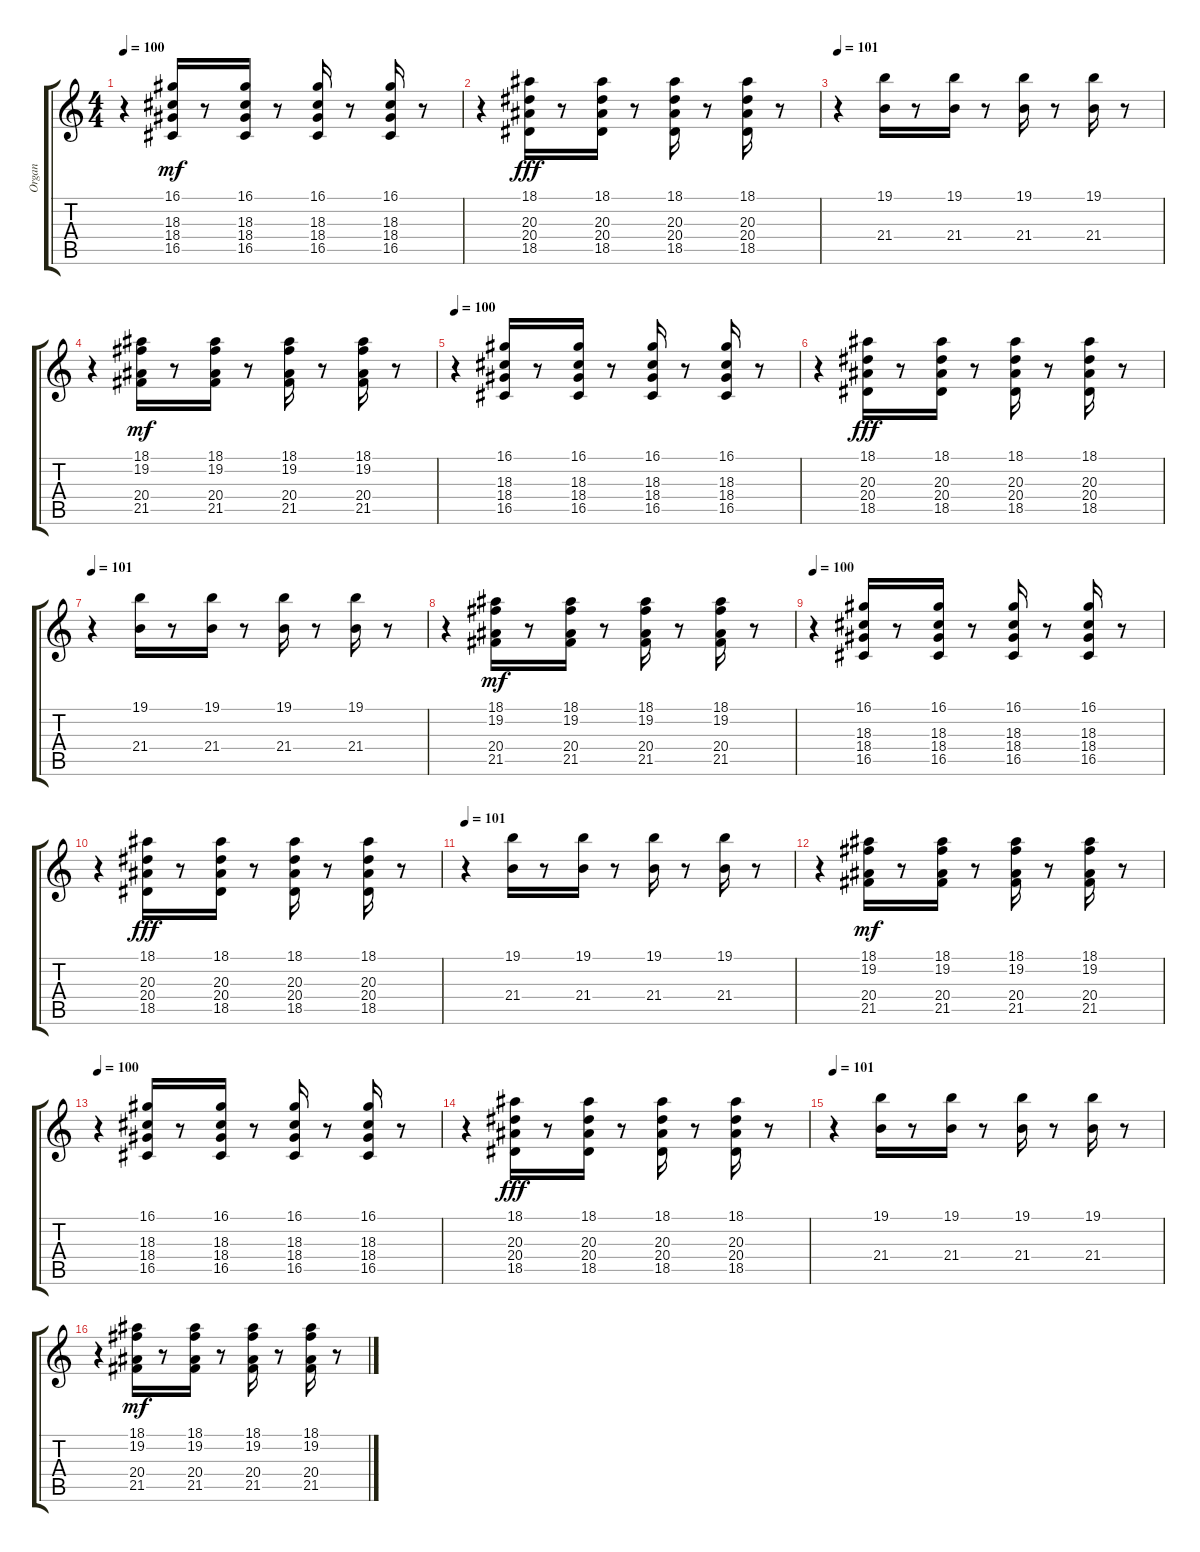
\track ("Organ" "Organ") {instrument rockorgan}
\staff {score tabs}
\tuning (E4 B3 G3 D3 A2 E2) {hide}
\ts (4 4)
\tempo 100
\clef g2
\ks c
r.4{dy mf} (16.1 18.3 18.4 16.5).16{volume 10} r.8 (16.1 18.3 18.4 16.5).16{volume 9} r.8 (16.1 18.3 18.4 16.5).16{volume 8} r.8 (16.1 18.3 18.4 16.5).16{volume 6} r.8 |
r.4 (18.1 20.3 20.4 18.5).16{dy fff volume 10} r.8 (18.1 20.3 20.4 18.5).16{volume 9} r.8 (18.1 20.3 20.4 18.5).16{volume 8} r.8 (18.1 20.3 20.4 18.5).16{volume 6} r.8 |
\tempo 101
r.4 (19.1 21.4).16{volume 10} r.8 (19.1 21.4).16{volume 9} r.8 (19.1 21.4).16{volume 8} r.8 (19.1 21.4).16{volume 6} r.8 |
r.4 (18.1 19.2 20.4 21.5).16{dy mf volume 10} r.8 (18.1 19.2 20.4 21.5).16{volume 9} r.8 (18.1 19.2 20.4 21.5).16{volume 8} r.8 (18.1 19.2 20.4 21.5).16{volume 6} r.8 |
\tempo 100
r.4 (16.1 18.3 18.4 16.5).16{volume 10} r.8 (16.1 18.3 18.4 16.5).16{volume 9} r.8 (16.1 18.3 18.4 16.5).16{volume 8} r.8 (16.1 18.3 18.4 16.5).16{volume 6} r.8 |
r.4 (18.1 20.3 20.4 18.5).16{dy fff volume 10} r.8 (18.1 20.3 20.4 18.5).16{volume 9} r.8 (18.1 20.3 20.4 18.5).16{volume 8} r.8 (18.1 20.3 20.4 18.5).16{volume 6} r.8 |
\tempo 101
r.4 (19.1 21.4).16{volume 10} r.8 (19.1 21.4).16{volume 9} r.8 (19.1 21.4).16{volume 8} r.8 (19.1 21.4).16{volume 6} r.8 |
r.4 (18.1 19.2 20.4 21.5).16{dy mf volume 10} r.8 (18.1 19.2 20.4 21.5).16{volume 9} r.8 (18.1 19.2 20.4 21.5).16{volume 8} r.8 (18.1 19.2 20.4 21.5).16{volume 6} r.8 |
\tempo 100
r.4 (16.1 18.3 18.4 16.5).16{volume 10} r.8 (16.1 18.3 18.4 16.5).16{volume 9} r.8 (16.1 18.3 18.4 16.5).16{volume 8} r.8 (16.1 18.3 18.4 16.5).16{volume 6} r.8 |
r.4 (18.1 20.3 20.4 18.5).16{dy fff volume 10} r.8 (18.1 20.3 20.4 18.5).16{volume 9} r.8 (18.1 20.3 20.4 18.5).16{volume 8} r.8 (18.1 20.3 20.4 18.5).16{volume 6} r.8 |
\tempo 101
r.4 (19.1 21.4).16{volume 10} r.8 (19.1 21.4).16{volume 9} r.8 (19.1 21.4).16{volume 8} r.8 (19.1 21.4).16{volume 6} r.8 |
r.4 (18.1 19.2 20.4 21.5).16{dy mf volume 10} r.8 (18.1 19.2 20.4 21.5).16{volume 9} r.8 (18.1 19.2 20.4 21.5).16{volume 8} r.8 (18.1 19.2 20.4 21.5).16{volume 6} r.8 |
\tempo 100
r.4 (16.1 18.3 18.4 16.5).16{volume 10} r.8 (16.1 18.3 18.4 16.5).16{volume 9} r.8 (16.1 18.3 18.4 16.5).16{volume 8} r.8 (16.1 18.3 18.4 16.5).16{volume 6} r.8 |
r.4 (18.1 20.3 20.4 18.5).16{dy fff volume 10} r.8 (18.1 20.3 20.4 18.5).16{volume 9} r.8 (18.1 20.3 20.4 18.5).16{volume 8} r.8 (18.1 20.3 20.4 18.5).16{volume 6} r.8 |
\tempo 101
r.4 (19.1 21.4).16{volume 10} r.8 (19.1 21.4).16{volume 9} r.8 (19.1 21.4).16{volume 8} r.8 (19.1 21.4).16{volume 6} r.8 |
r.4 (18.1 19.2 20.4 21.5).16{dy mf volume 10} r.8 (18.1 19.2 20.4 21.5).16{volume 9} r.8 (18.1 19.2 20.4 21.5).16{volume 8} r.8 (18.1 19.2 20.4 21.5).16{volume 6} r.8
